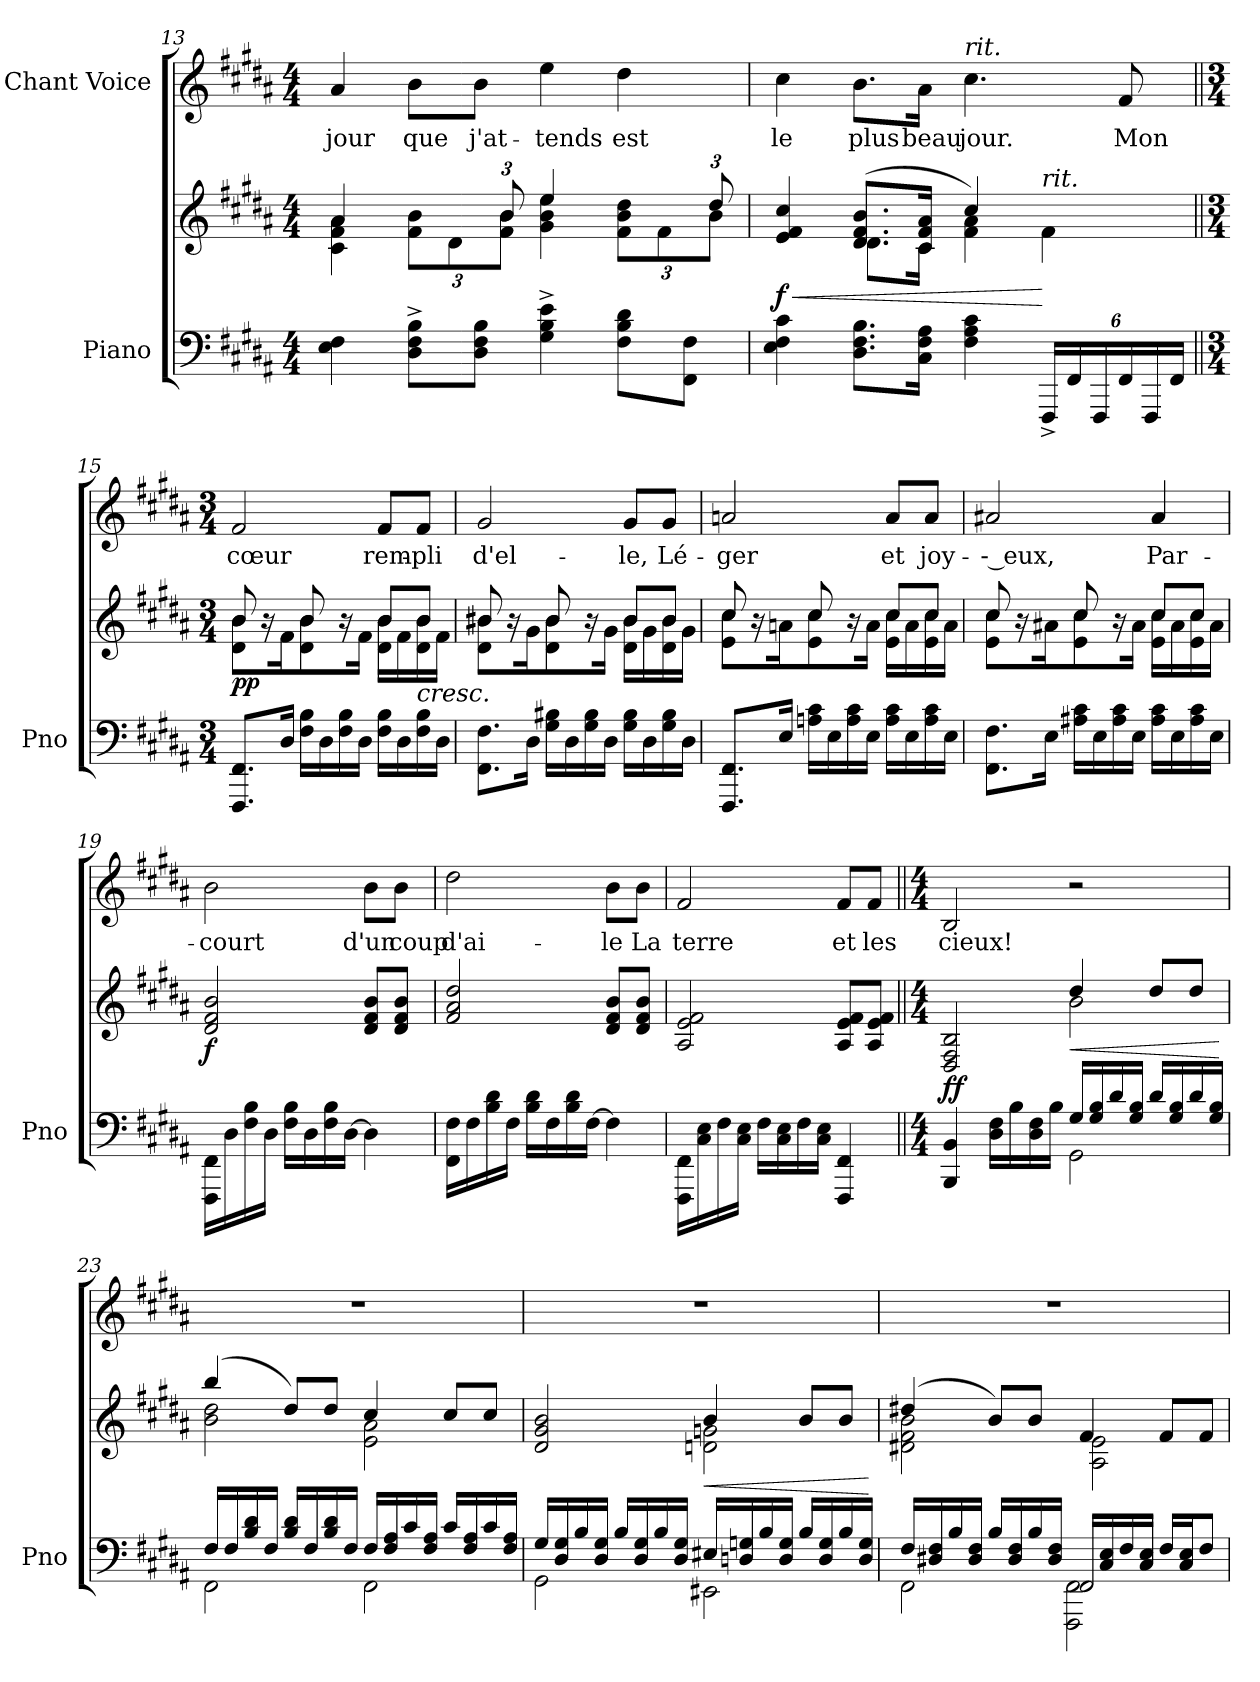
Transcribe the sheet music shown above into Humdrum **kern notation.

**kern	**kern	**dynam	**kern	**text
*part2	*part2	*part2	*part1	*part1
*staff3	*staff2	*staff2/3	*staff1	*staff1
*I"Piano	*	*	*I"Chant Voice	*
*I'Pno	*	*	*	*
*clefF4	*clefG2	*	*clefG2	*
*k[f#c#g#d#a#]	*k[f#c#g#d#a#]	*	*k[f#c#g#d#a#]	*
*M4/4	*M4/4	*	*M4/4	*
=13	=13	=13	=13	=13
*	*^	*	*	*
4E\ 4F#\	4a#/	4c#\ 4f#\ 4a#\	.	4a#/	jour
*	*Xbrackettup	*	*	*	*
8D#\^ 8F#\^ 8B\^L	6ryy	12f#\ 12b\L	.	8b\L	que
.	.	12d#\	.	.	.
8D#\ 8F#\ 8B\J	.	.	.	8b\J	j'at-
.	12b/	12f#\ 12b\J	.	.	.
4G#\^ 4B\^ 4e\^	4ee/	4g#\ 4b\ 4ee\	.	4ee\	-tends
8F#\ 8B\ 8d#\L	12ryy	12f#\ 12b\ 12dd#\L	.	4dd#\	est
.	12ryy	12f#\	.	.	.
8FF#\ 8F#\J	.	.	.	.	.
.	12dd#/	12b\J	.	.	.
=14	=14	=14	=14	=14	=14
!	!	!	!LO:HP:b	!	!
!	!	!	!LO:DY:n=1:b	!	!
4E\ 4F#\ 4c#\	4e/ 4f#/ 4cc#/	4ryy	< f	4cc#\	le
8.D#\ 8.F#\ 8.B\L	(8.d#/ 8.f#/ 8.b/L	8.d#\L	.	8.b\L	plus
16C#\ 16F#\ 16A#\Jk	16c#/ 16f#/ 16a#/Jk	16c#\Jk	.	16a#\Jk	beau
!	!	!	!	!LO:TX:i:t=rit.	!
4F#\ 4A#\ 4c#\	4cc#/)	4f#\ 4a#\	.	4.cc#\	jour.
*Xbrackettup	*	*	*	*	*
!	!LO:TX:i:t=rit.	!	!	!	!
24FFF#^>/LL	4ryy	4f#\	[	.	.
24FF#/	.	.	.	.	.
24FFF#/	.	.	.	.	.
24FF#/	.	.	.	8f#/	Mon
24FFF#/	.	.	.	.	.
24FF#/JJ	.	.	.	.	.
=15||	=15||	=15||	=15||	=15||	=15||
*M3/4	*M3/4	*	*	*M3/4	*
!	!	!	!LO:DY:b	!	!
8.FFF#/ 8.FF#/L	8b/	8d#\ 8b\L	pp	2f#/	cœur
.	8ryy	16r	.	.	.
16D#/Jk	.	16f#\JJ	.	.	.
16F#\ 16B\LL	8b/	8d#\ 8b\L	.	.	.
16D#\	.	.	.	.	.
16F#\ 16B\	8ryy	16r	.	.	.
16D#\JJ	.	16f#\JJ	.	.	.
16F#\ 16B\LL	8b/L	16d#\ 16b\LL	.	8f#/L	rem-
16D#\	.	16f#\	.	.	.
!	!LO:TX:b:i:t=cresc.	!	!	!	!
16F#\ 16B\	8b/J	16d#\ 16b\	.	8f#/J	-pli
16D#\JJ	.	16f#\JJ	.	.	.
=16	=16	=16	=16	=16	=16
8.FF#\ 8.F#\L	8b#X/	8d#\ 8b#\L	.	2g#/	d'el-
.	8ryy	16r	.	.	.
16D#\Jk	.	16g#\JJ	.	.	.
16G#\ 16B#X\LL	8b#/	8d#\ 8b#\L	.	.	.
16D#\	.	.	.	.	.
16G#\ 16B#\	8ryy	16r	.	.	.
16D#\JJ	.	16g#\JJ	.	.	.
16G#\ 16B#\LL	8b#/L	16d#\ 16b#\LL	.	8g#/L	-le,
16D#\	.	16g#\	.	.	.
16G#\ 16B#\	8b#/J	16d#\ 16b#\	.	8g#/J	Lé-
16D#\JJ	.	16g#\JJ	.	.	.
=17	=17	=17	=17	=17	=17
8.FFF#/ 8.FF#/L	8cc#/	8e\ 8cc#\L	.	2an/	-ger
.	8ryy	16r	.	.	.
16E/Jk	.	16an\JJ	.	.	.
16An\ 16c#\LL	8cc#/	8e\ 8cc#\L	.	.	.
16E\	.	.	.	.	.
16A\ 16c#\	8ryy	16r	.	.	.
16E\JJ	.	16a\JJ	.	.	.
16A\ 16c#\LL	8cc#/L	16e\ 16cc#\LL	.	8a/L	et
16E\	.	16a\	.	.	.
16A\ 16c#\	8cc#/J	16e\ 16cc#\	.	8a/J	joy-
16E\JJ	.	16a\JJ	.	.	.
=18	=18	=18	=18	=18	=18
8.FF#\ 8.F#\L	8cc#/	8e\ 8cc#\L	.	2a#X/	-- eux,
.	8ryy	16r	.	.	.
16E\Jk	.	16a#X\JJ	.	.	.
16A#X\ 16c#\LL	8cc#/	8e\ 8cc#\L	.	.	.
16E\	.	.	.	.	.
16A#\ 16c#\	8ryy	16r	.	.	.
16E\JJ	.	16a#\JJ	.	.	.
16A#\ 16c#\LL	8cc#/L	16e\ 16cc#\LL	.	4a#/	Par-
16E\	.	16a#\	.	.	.
16A#\ 16c#\	8cc#/J	16e\ 16cc#\	.	.	.
16E\JJ	.	16a#\JJ	.	.	.
=19	=19	=19	=19	=19	=19
!	!	!	!LO:DY:b	!	!
*	*v	*v	*	*	*
16FFF#\ 16FF#\LL	2d#/ 2f#/ 2b/	f	2b\	-court
16D#\	.	.	.	.
16F#\ 16B\	.	.	.	.
16D#\JJ	.	.	.	.
16F#\ 16B\LL	.	.	.	.
16D#\	.	.	.	.
16F#\ 16B\	.	.	.	.
[16D#\JJ	.	.	.	.
4D#\]	8d#/ 8f#/ 8b/L	.	8b\L	d'un
.	8d#/ 8f#/ 8b/J	.	8b\J	coup
=20	=20	=20	=20	=20
16FF#\ 16F#\LL	2f#/ 2a#/ 2dd#/	.	2dd#\	d'ai-
16F#\	.	.	.	.
16B\ 16d#\	.	.	.	.
16F#\JJ	.	.	.	.
16B\ 16d#\LL	.	.	.	.
16F#\	.	.	.	.
16B\ 16d#\	.	.	.	.
[16F#\JJ	.	.	.	.
4F#\]	8d#/ 8f#/ 8b/L	.	8b\L	-le
.	8d#/ 8f#/ 8b/J	.	8b\J	La
=21	=21	=21	=21	=21
16FFF#\ 16FF#\LL	2A#/ 2e/ 2f#/	.	2f#/	terre
16C#\ 16E\	.	.	.	.
16F#\	.	.	.	.
16C#\ 16E\JJ	.	.	.	.
16F#\LL	.	.	.	.
16C#\ 16E\	.	.	.	.
16F#\	.	.	.	.
16C#\ 16E\JJ	.	.	.	.
4FFF#/ 4FF#/	8A#/ 8e/ 8f#/L	.	8f#/L	et
.	8A#/ 8e/ 8f#/J	.	8f#/J	les
=22||	=22||	=22||	=22||	=22||
*M4/4	*M4/4	*	*M4/4	*
*^	*^	*	*	*
!	!	!	!	!LO:DY:b	!	!
4BBB/ 4BB/	4ryy	2D#/ 2F#/ 2B/	2ryy	ff	2B/	cieux!
4ryy	16D#\ 16F#\LL	.	.	.	.	.
.	16B\	.	.	.	.	.
.	16D#\ 16F#\	.	.	.	.	.
.	16B\JJ	.	.	.	.	.
!	!	!	!	!LO:HP:b	!	!
16G#/LL	2GG#\	4dd#/	2b\	<	2r	.
16G#/ 16B/	.	.	.	.	.	.
16d#/	.	.	.	.	.	.
16G#/ 16B/JJ	.	.	.	.	.	.
16d#/LL	.	8dd#/L	.	.	.	.
16G#/ 16B/	.	.	.	.	.	.
16d#/	.	8dd#/J	.	.	.	.
16G#/ 16B/JJ	.	.	.	.	.	.
*v	*v	*	*	*	*	*
*	*v	*v	*	*	*
.	.	[	.	.
=23	=23	=23	=23	=23
*^	*^	*	*	*
16F#/LL	2FF#\	(4bb/	2b\ 2dd#\	.	1r	.
16F#/	.	.	.	.	.	.
16B/ 16d#/	.	.	.	.	.	.
16F#/JJ	.	.	.	.	.	.
16B/ 16d#/LL	.	8dd#/L)	.	.	.	.
16F#/	.	.	.	.	.	.
16B/ 16d#/	.	8dd#/J	.	.	.	.
16F#/JJ	.	.	.	.	.	.
16F#/LL	2FF#\	4cc#/	2e\ 2a#\	.	.	.
16F#/ 16A#/	.	.	.	.	.	.
16c#/	.	.	.	.	.	.
16F#/ 16A#/JJ	.	.	.	.	.	.
16c#/LL	.	8cc#/L	.	.	.	.
16F#/ 16A#/	.	.	.	.	.	.
16c#/	.	8cc#/J	.	.	.	.
16F#/ 16A#/JJ	.	.	.	.	.	.
=24	=24	=24	=24	=24	=24	=24
16G#/LL	2GG#\	2d#/ 2g#/ 2b/	2ryy	.	1r	.
16D#/ 16G#/	.	.	.	.	.	.
16B/	.	.	.	.	.	.
16D#/ 16G#/JJ	.	.	.	.	.	.
16B/LL	.	.	.	.	.	.
16D#/ 16G#/	.	.	.	.	.	.
16B/	.	.	.	.	.	.
16D#/ 16G#/JJ	.	.	.	.	.	.
!	!	!	!	!LO:HP:b	!	!
16E#X/LL	2EE#X\	4b/	2dn\ 2gn\	<	.	.
16Dn/ 16Gn/	.	.	.	.	.	.
16B/	.	.	.	.	.	.
16D/ 16G/JJ	.	.	.	.	.	.
16B/LL	.	8b/L	.	.	.	.
16D/ 16G/	.	.	.	.	.	.
16B/	.	8b/J	.	.	.	.
16D/ 16G/JJ	.	.	.	.	.	.
*v	*v	*	*	*	*	*
*	*v	*v	*	*	*
.	.	[	.	.
=25	=25	=25	=25	=25
*^	*^	*	*	*
16F#/LL	2FF#\	(4dd#X/	2d#X\ 2f#\ 2b\	.	1r	.
16D#X/ 16F#/	.	.	.	.	.	.
16B/	.	.	.	.	.	.
16D#/ 16F#/JJ	.	.	.	.	.	.
16B/LL	.	8b/L)	.	.	.	.
16D#/ 16F#/	.	.	.	.	.	.
16B/	.	8b/J	.	.	.	.
16D#/ 16F#/JJ	.	.	.	.	.	.
!LO:N:head=open	!	!	!	!	!	!
16FF#/LL	2FFF#\ 2FF#\	4f#/	2A#\ 2e\	.	.	.
16C#/ 16E/	.	.	.	.	.	.
16F#/	.	.	.	.	.	.
16C#/ 16E/JJ	.	.	.	.	.	.
16F#/LL	.	8f#/L	.	.	.	.
16C#/ 16E/J	.	.	.	.	.	.
8F#/J	.	8f#/J	.	.	.	.
*v	*v	*	*	*	*	*
*	*v	*v	*	*	*
=	=	=	=	=
*-	*-	*-	*-	*-
